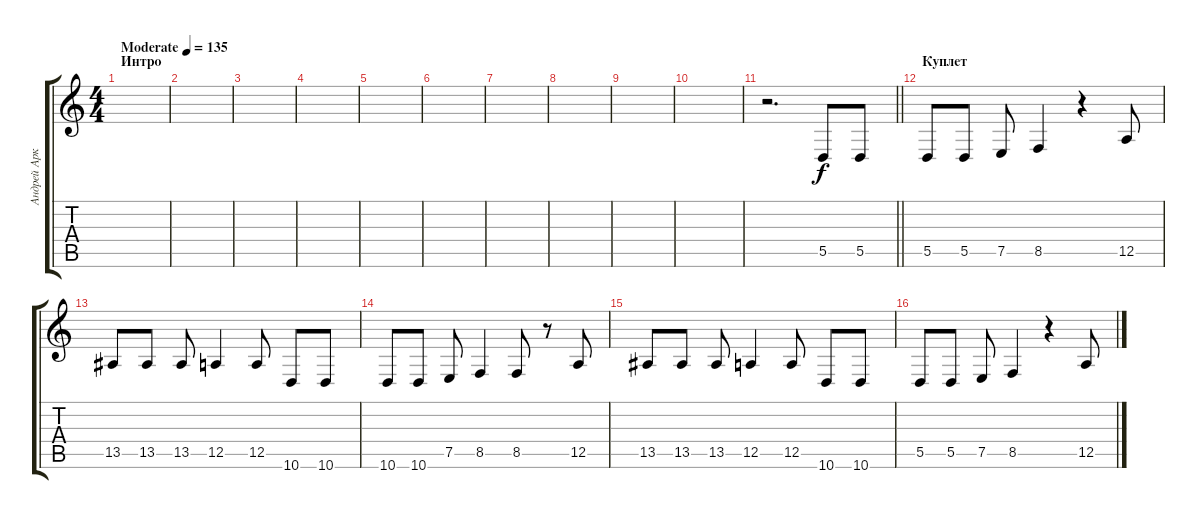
\track ("Андрей Аркадивич" "Андрей Арк") {instrument altosax}
\staff {score tabs}
\tuning (E4 B3 G3 D3 A2 E2) {hide}
\ts (4 4)
\section ("" "Интро")
\tempo (135 "Moderate")
\clef g2
\ks c
|
|
|
|
|
|
|
|
|
|
\barLineRight lightlight
r.2{d} 5.5.8 5.5.8 |
\section ("" "Куплет")
5.5.8 5.5.8 7.5.8 8.5.4 r.4 12.5.8 |
13.5.8 13.5.8 13.5.8 12.5.4 12.5.8 10.6.8 10.6.8 |
10.6.8 10.6.8 7.5.8 8.5.4 8.5.8 r.8 12.5.8 |
13.5.8 13.5.8 13.5.8 12.5.4 12.5.8 10.6.8 10.6.8 |
5.5.8 5.5.8 7.5.8 8.5.4 r.4 12.5.8
